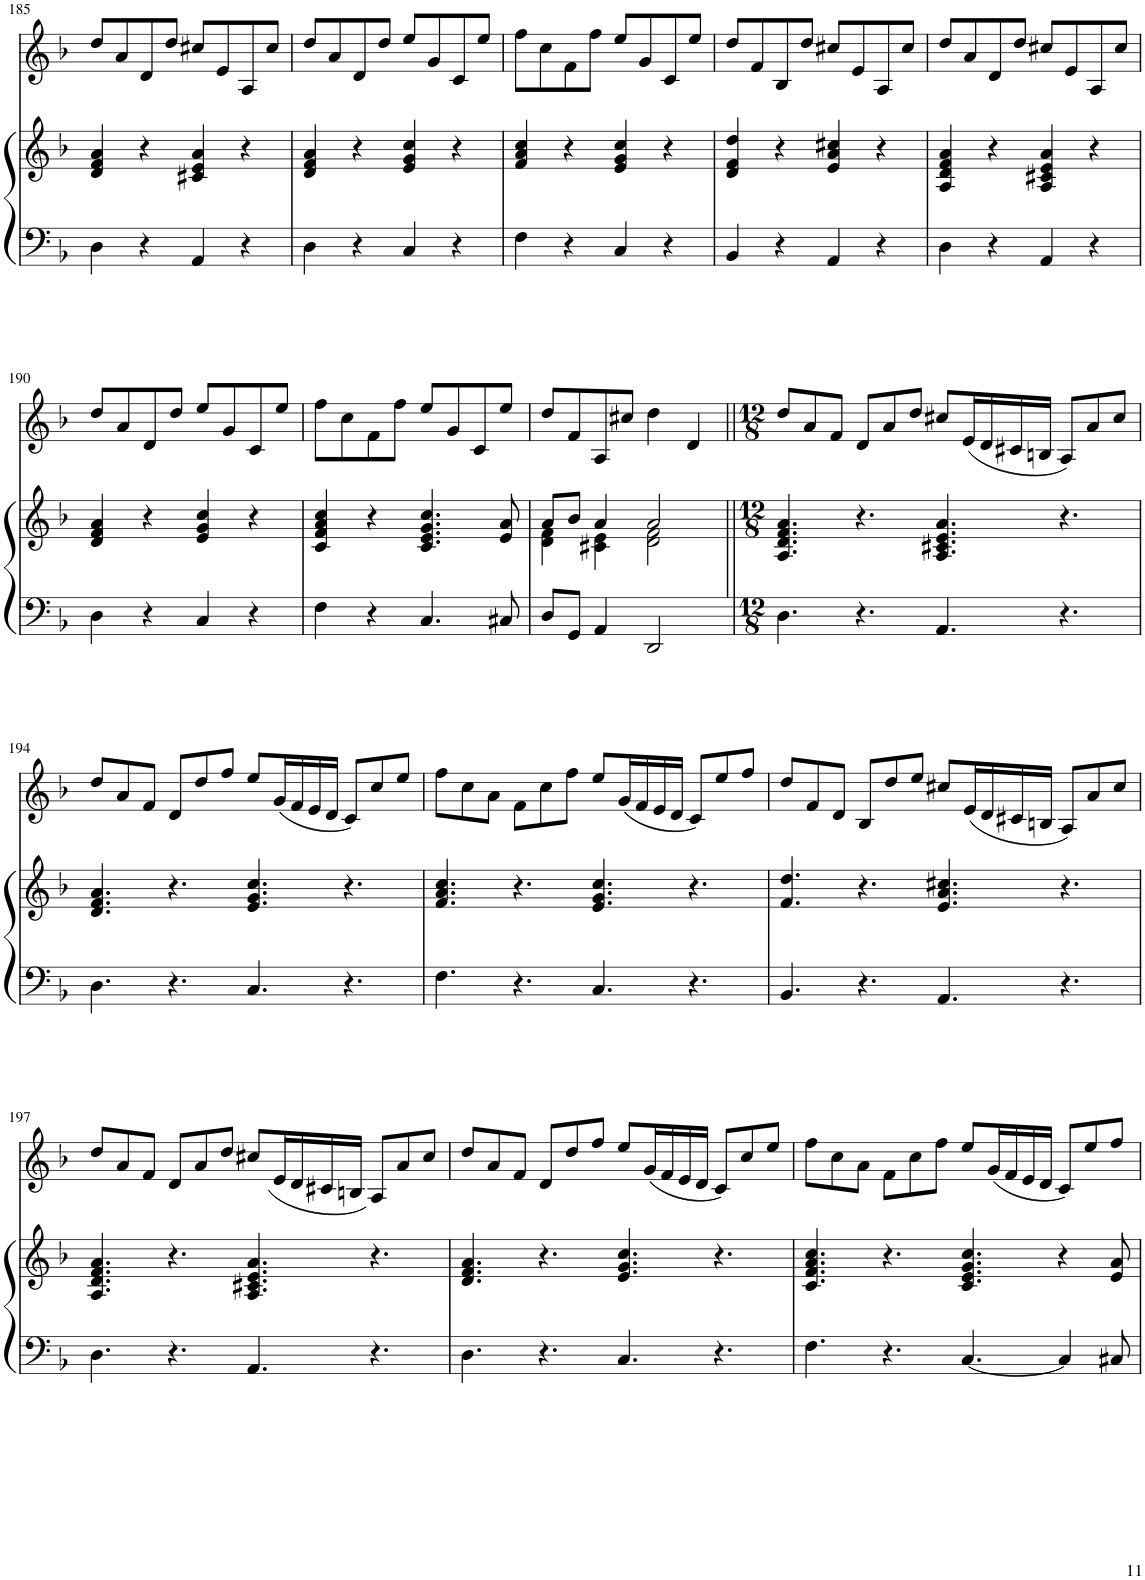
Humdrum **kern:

**kern	**kern	**kern
*part2	*part2	*part1
*staff3	*staff2	*staff1
*I"Harpsichord	*	*I"Violin
*I'Hpschd	*	*I'Vln
!!LO:PB:g=z
*clefF4	*clefG2	*clefG2
*k[b-]	*k[b-]	*k[b-]
*M4/4	*M4/4	*M4/4
=185	=185	=185
4D\	4d/ 4f/ 4a/	8dd/L
.	.	8a/
4r	4r	8d/
.	.	8dd/J
4AA/	4c#X/ 4e/ 4a/	8cc#X/L
.	.	8e/
4r	4r	8A/
.	.	8cc#/J
=186	=186	=186
4D\	4d/ 4f/ 4a/	8dd/L
.	.	8a/
4r	4r	8d/
.	.	8dd/J
4C/	4e/ 4g/ 4cc/	8ee/L
.	.	8g/
4r	4r	8c/
.	.	8ee/J
=187	=187	=187
4F\	4f/ 4a/ 4cc/	8ff\L
.	.	8cc\
4r	4r	8f\
.	.	8ff\J
4C/	4e/ 4g/ 4cc/	8ee/L
.	.	8g/
4r	4r	8c/
.	.	8ee/J
=188	=188	=188
4BB-/	4d/ 4f/ 4dd/	8dd/L
.	.	8f/
4r	4r	8B-/
.	.	8dd/J
4AA/	4e/ 4a/ 4cc#X/	8cc#X/L
.	.	8e/
4r	4r	8A/
.	.	8cc#/J
=189	=189	=189
4D\	4A/ 4d/ 4f/ 4a/	8dd/L
.	.	8a/
4r	4r	8d/
.	.	8dd/J
4AA/	4A/ 4c#X/ 4e/ 4a/	8cc#X/L
.	.	8e/
4r	4r	8A/
.	.	8cc#/J
!!LO:LB:g=z
=190	=190	=190
4D\	4d/ 4f/ 4a/	8dd/L
.	.	8a/
4r	4r	8d/
.	.	8dd/J
4C/	4e/ 4g/ 4cc/	8ee/L
.	.	8g/
4r	4r	8c/
.	.	8ee/J
=191	=191	=191
4F\	4c/ 4f/ 4a/ 4cc/	8ff\L
.	.	8cc\
4r	4r	8f\
.	.	8ff\J
4.C/	4.c/ 4.e/ 4.g/ 4.cc/	8ee/L
.	.	8g/
.	.	8c/
8C#X/	8e/ 8a/	8ee/J
=192	=192	=192
*	*^	*
8D/L	8a/L	4d\ 4f\	8dd/L
8GG/J	8b-/J	.	8f/
4AA/	4a/	4c#X\ 4e\	8A/
.	.	.	8cc#X/J
2DD/	2a/	2d\ 2f\	4dd\
.	.	.	4d/
*	*v	*v	*
=193||	=193||	=193||
*M12/8	*M12/8	*M12/8
4.D\	4.A/ 4.d/ 4.f/ 4.a/	8dd/L
.	.	8a/
.	.	8f/J
4.r	4.r	8d/L
.	.	8a/
.	.	8dd/J
4.AA/	4.A/ 4.c#X/ 4.e/ 4.a/	8cc#X/L
.	.	(16e/L
.	.	16d/
.	.	16c#X/
.	.	16Bn/JJ
4.r	4.r	8A/L)
.	.	8a/
.	.	8cc#/J
!!LO:LB:g=z
=194	=194	=194
4.D\	4.d/ 4.f/ 4.a/	8dd/L
.	.	8a/
.	.	8f/J
4.r	4.r	8d/L
.	.	8dd/
.	.	8ff/J
4.C/	4.e/ 4.g/ 4.cc/	8ee/L
.	.	(16g/L
.	.	16f/
.	.	16e/
.	.	16d/JJ
4.r	4.r	8c/L)
.	.	8cc/
.	.	8ee/J
=195	=195	=195
4.F\	4.f/ 4.a/ 4.cc/	8ff\L
.	.	8cc\
.	.	8a\J
4.r	4.r	8f\L
.	.	8cc\
.	.	8ff\J
4.C/	4.e/ 4.g/ 4.cc/	8ee/L
.	.	(16g/L
.	.	16f/
.	.	16e/
.	.	16d/JJ
4.r	4.r	8c/L)
.	.	8ee/
.	.	8ff/J
=196	=196	=196
4.BB-/	4.f/ 4.dd/	8dd/L
.	.	8f/
.	.	8d/J
4.r	4.r	8B-/L
.	.	8dd/
.	.	8ee/J
4.AA/	4.e/ 4.a/ 4.cc#X/	8cc#X/L
.	.	(16e/L
.	.	16d/
.	.	16c#X/
.	.	16Bn/JJ
4.r	4.r	8A/L)
.	.	8a/
.	.	8cc#/J
!!LO:LB:g=z
=197	=197	=197
4.D\	4.A/ 4.d/ 4.f/ 4.a/	8dd/L
.	.	8a/
.	.	8f/J
4.r	4.r	8d/L
.	.	8a/
.	.	8dd/J
4.AA/	4.A/ 4.c#X/ 4.e/ 4.a/	8cc#X/L
.	.	(16e/L
.	.	16d/
.	.	16c#X/
.	.	16Bn/JJ
4.r	4.r	8A/L)
.	.	8a/
.	.	8cc#/J
=198	=198	=198
4.D\	4.d/ 4.f/ 4.a/	8dd/L
.	.	8a/
.	.	8f/J
4.r	4.r	8d/L
.	.	8dd/
.	.	8ff/J
4.C/	4.e/ 4.g/ 4.cc/	8ee/L
.	.	(16g/L
.	.	16f/
.	.	16e/
.	.	16d/JJ
4.r	4.r	8c/L)
.	.	8cc/
.	.	8ee/J
=199	=199	=199
4.F\	4.c/ 4.f/ 4.a/ 4.cc/	8ff\L
.	.	8cc\
.	.	8a\J
4.r	4.r	8f\L
.	.	8cc\
.	.	8ff\J
[4.C/	4.c/ 4.e/ 4.g/ 4.cc/	8ee/L
.	.	(16g/L
.	.	16f/
.	.	16e/
.	.	16d/JJ
4C/]	4r	8c/L)
.	.	8ee/
8C#X/	8e/ 8a/	8ff/J
=	=	=
*-	*-	*-
